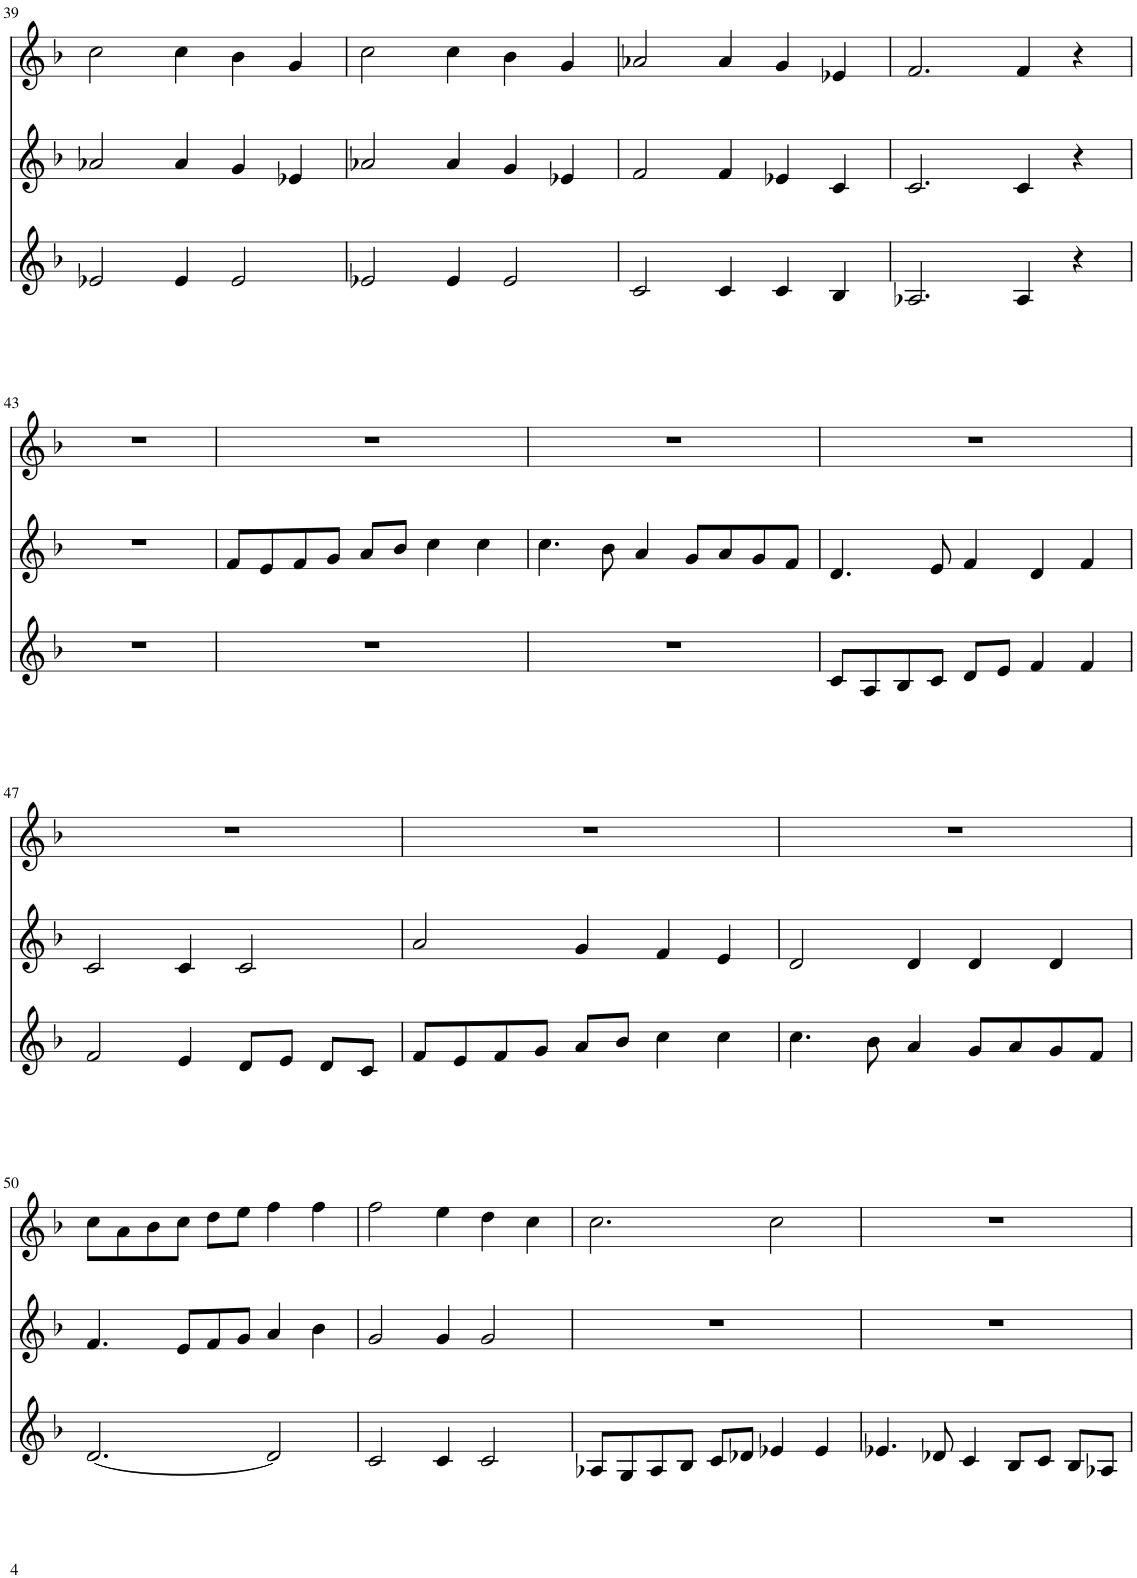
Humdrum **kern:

**kern	**kern	**kern
*part3	*part2	*part1
*staff3	*staff2	*staff1
*I"alt	*I"S2	*I"S1
!!LO:PB:g=z
*clefG2	*clefG2	*clefG2
*k[b-]	*k[b-]	*k[b-]
*F:	*F:	*F:
*M5/4	*M5/4	*M5/4
=39	=39	=39
2e-X/	2a-X/	2cc\
4e-/	4a-/	4cc\
2e-/	4g/	4b-\
.	4e-X/	4g/
=40	=40	=40
2e-X/	2a-X/	2cc\
4e-/	4a-/	4cc\
2e-/	4g/	4b-\
.	4e-X/	4g/
=41	=41	=41
2c/	2f/	2a-X/
4c/	4f/	4a-/
4c/	4e-X/	4g/
4B-/	4c/	4e-X/
=42	=42	=42
2.A-X/	2.c/	2.f/
4A-/	4c/	4f/
4r	4r	4r
!!LO:LB:g=z
=43	=43	=43
4%5r	4%5r	4%5r
=44	=44	=44
4%5r	8f/L	4%5r
.	8e/	.
.	8f/	.
.	8g/J	.
.	8a/L	.
.	8b-/J	.
.	4cc\	.
.	4cc\	.
=45	=45	=45
4%5r	4.cc\	4%5r
.	8b-\	.
.	4a/	.
.	8g/L	.
.	8a/	.
.	8g/	.
.	8f/J	.
=46	=46	=46
8c/L	4.d/	4%5r
8A/	.	.
8B-/	.	.
8c/J	8e/	.
8d/L	4f/	.
8e/J	.	.
4f/	4d/	.
4f/	4f/	.
!!LO:LB:g=z
=47	=47	=47
2f/	2c/	4%5r
4e/	4c/	.
8d/L	2c/	.
8e/J	.	.
8d/L	.	.
8c/J	.	.
=48	=48	=48
8f/L	2a/	4%5r
8e/	.	.
8f/	.	.
8g/J	.	.
8a/L	4g/	.
8b-/J	.	.
4cc\	4f/	.
4cc\	4e/	.
=49	=49	=49
4.cc\	2d/	4%5r
8b-\	.	.
4a/	4d/	.
8g/L	4d/	.
8a/	.	.
8g/	4d/	.
8f/J	.	.
!!LO:LB:g=z
=50	=50	=50
[<2.d/	4.f/	8cc\L
.	.	8a\
.	.	8b-\
.	8e/L	8cc\J
.	8f/	8dd\L
.	8g/J	8ee\J
2d/]	4a/	4ff\
.	4b-\	4ff\
=51	=51	=51
2c/	2g/	2ff\
4c/	4g/	4ee\
2c/	2g/	4dd\
.	.	4cc\
=52	=52	=52
8A-X/L	4%5r	2.cc\
8G/	.	.
8A-/	.	.
8B-/J	.	.
8c/L	.	.
8d-X/J	.	.
4e-X/	.	2cc\
4e-/	.	.
=53	=53	=53
4.e-X/	4%5r	4%5r
8d-X/	.	.
4c/	.	.
8B-/L	.	.
8c/J	.	.
8B-/L	.	.
8A-X/J	.	.
=	=	=
*-	*-	*-
